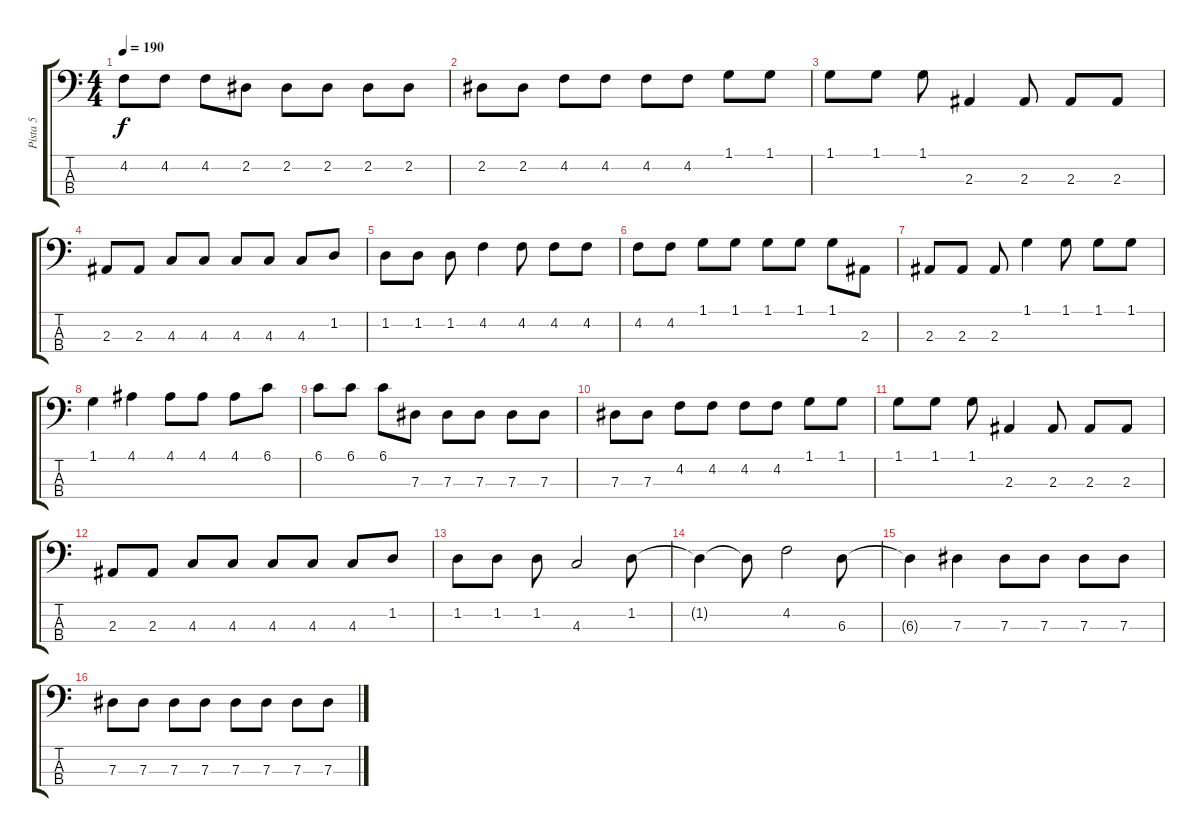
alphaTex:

\track ("Pista 5" "Pista 5") {instrument electricbassfinger}
\staff {score tabs}
\tuning (Gb2 Db2 Ab1 Eb1) {hide}
\ts (4 4)
\tempo 190
\clef f4
\ks c
4.2.8{dy f} 4.2.8 4.2.8 2.2.8 2.2.8 2.2.8 2.2.8 2.2.8 |
2.2.8 2.2.8 4.2.8 4.2.8 4.2.8 4.2.8 1.1.8 1.1.8 |
1.1.8 1.1.8 1.1.8 2.3.4 2.3.8 2.3.8 2.3.8 |
2.3.8 2.3.8 4.3.8 4.3.8 4.3.8 4.3.8 4.3.8 1.2.8 |
1.2.8 1.2.8 1.2.8 4.2.4 4.2.8 4.2.8 4.2.8 |
4.2.8 4.2.8 1.1.8 1.1.8 1.1.8 1.1.8 1.1.8 2.3.8 |
2.3.8 2.3.8 2.3.8 1.1.4 1.1.8 1.1.8 1.1.8 |
1.1.4 4.1.4 4.1.8 4.1.8 4.1.8 6.1.8 |
6.1.8 6.1.8 6.1.8 7.3.8 7.3.8 7.3.8 7.3.8 7.3.8 |
7.3.8 7.3.8 4.2.8 4.2.8 4.2.8 4.2.8 1.1.8 1.1.8 |
1.1.8 1.1.8 1.1.8 2.3.4 2.3.8 2.3.8 2.3.8 |
2.3.8 2.3.8 4.3.8 4.3.8 4.3.8 4.3.8 4.3.8 1.2.8 |
1.2.8 1.2.8 1.2.8 4.3.2 1.2.8 |
1.2{t}.4 1.2{t}.8 4.2.2 6.3.8 |
6.3{t}.4 7.3.4 7.3.8 7.3.8 7.3.8 7.3.8 |
7.3.8 7.3.8 7.3.8 7.3.8 7.3.8 7.3.8 7.3.8 7.3.8
